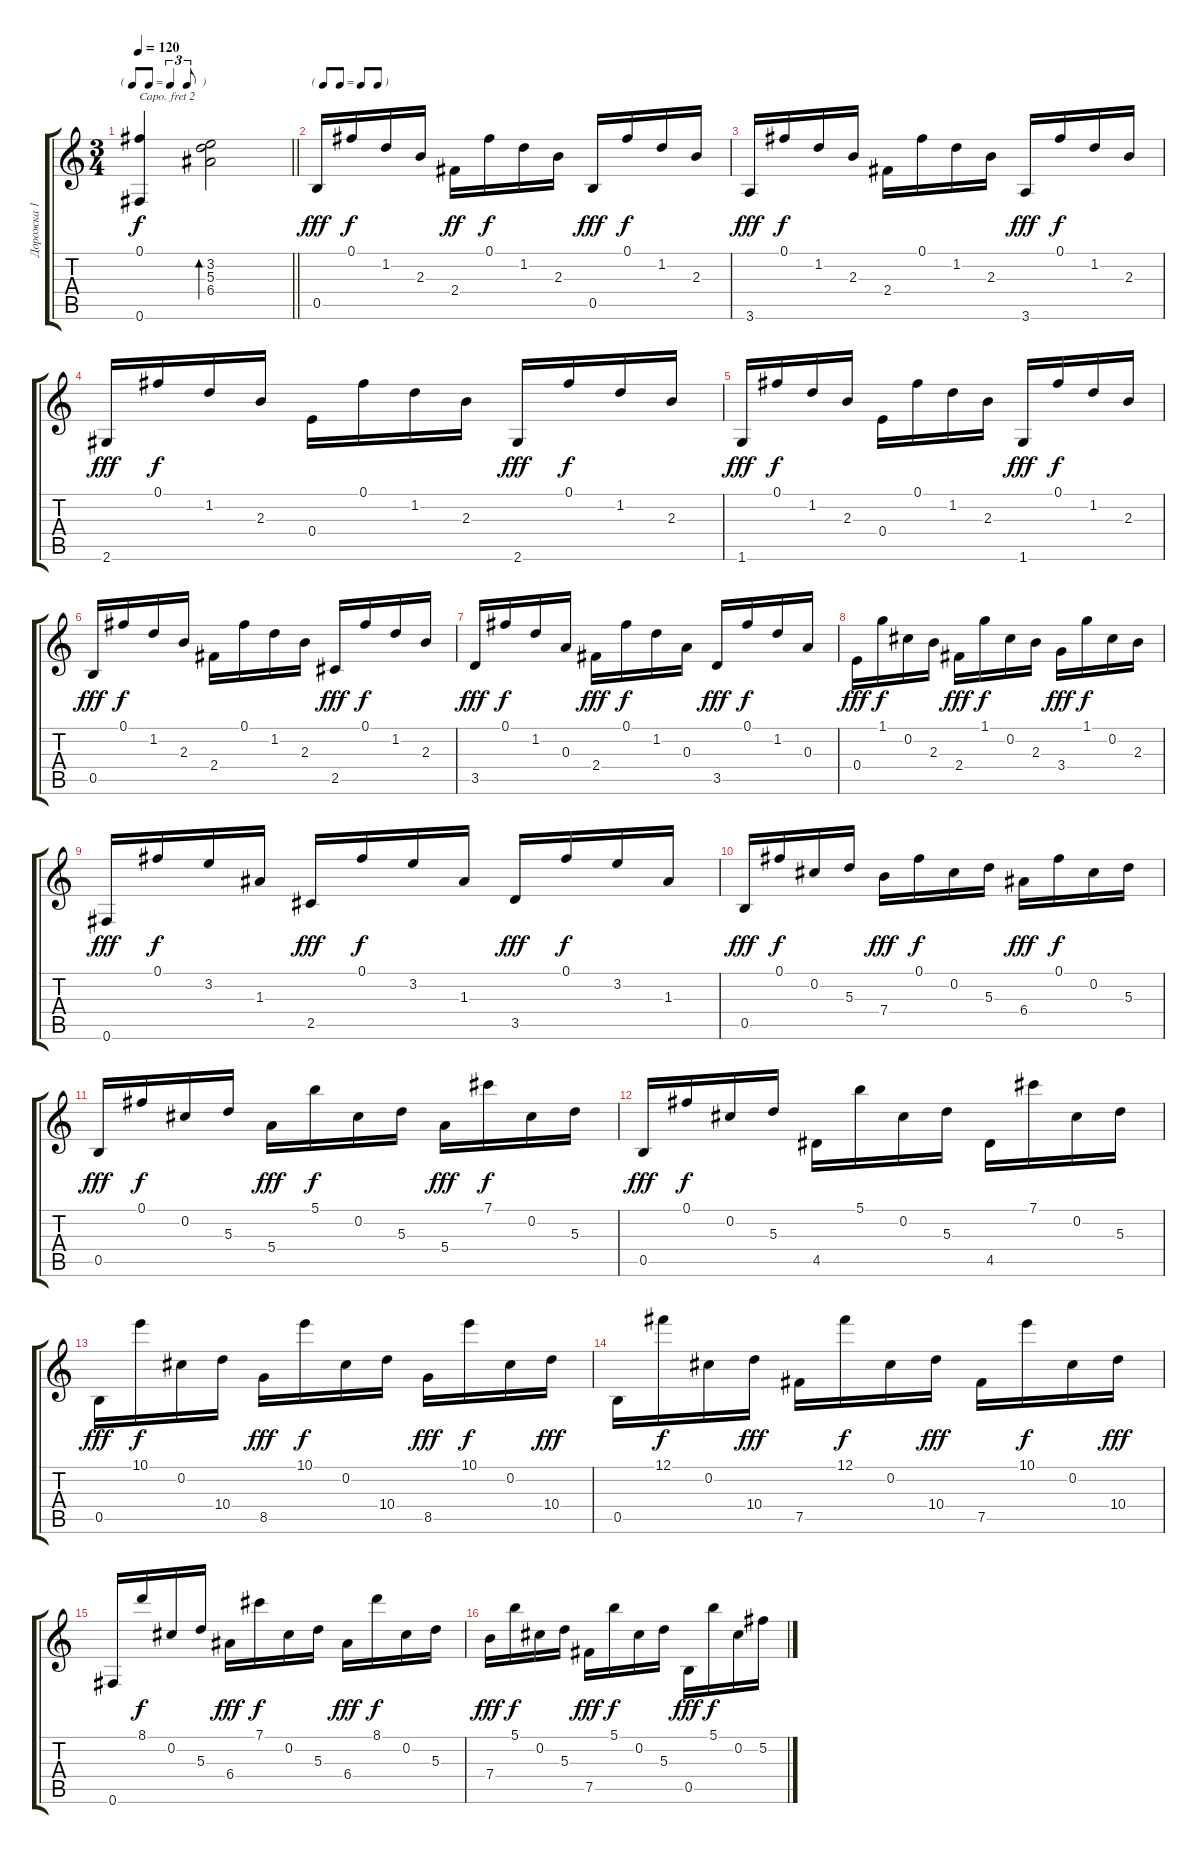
\track ("Дорожка 1" "Дорожка 1") {instrument acousticguitarnylon}
\staff {score tabs}
\capo 2
\tuning (E4 B3 G3 D3 A2 E2) {hide}
\ts (3 4)
\tf triplet8th
\tempo 120
\clef g2
\barLineRight lightlight
\ks c
(0.1 0.6).4{dy f} (3.2 5.3 6.4).2{bd 60} |
\tf none
\section ("" "")
0.5.16{dy fff} 0.1.16{dy f} 1.2.16 2.3.16 2.4.16{dy ff} 0.1.16{dy f} 1.2.16 2.3.16 0.5.16{dy fff} 0.1.16{dy f} 1.2.16 2.3.16 |
3.6.16{dy fff} 0.1.16{dy f} 1.2.16 2.3.16 2.4.16 0.1.16 1.2.16 2.3.16 3.6.16{dy fff} 0.1.16{dy f} 1.2.16 2.3.16 |
2.6.16{dy fff} 0.1.16{dy f} 1.2.16 2.3.16 0.4.16 0.1.16 1.2.16 2.3.16 2.6.16{dy fff} 0.1.16{dy f} 1.2.16 2.3.16 |
1.6.16{dy fff} 0.1.16{dy f} 1.2.16 2.3.16 0.4.16 0.1.16 1.2.16 2.3.16 1.6.16{dy fff} 0.1.16{dy f} 1.2.16 2.3.16 |
0.5.16{dy fff} 0.1.16{dy f} 1.2.16 2.3.16 2.4.16 0.1.16 1.2.16 2.3.16 2.5.16{dy fff} 0.1.16{dy f} 1.2.16 2.3.16 |
3.5.16{dy fff} 0.1.16{dy f} 1.2.16 0.3.16 2.4.16{dy fff} 0.1.16{dy f} 1.2.16 0.3.16 3.5.16{dy fff} 0.1.16{dy f} 1.2.16 0.3.16 |
0.4.16{dy fff} 1.1.16{dy f} 0.2.16 2.3.16 2.4.16{dy fff} 1.1.16{dy f} 0.2.16 2.3.16 3.4.16{dy fff} 1.1.16{dy f} 0.2.16 2.3.16 |
0.6.16{dy fff} 0.1.16{dy f} 3.2.16 1.3.16 2.5.16{dy fff} 0.1.16{dy f} 3.2.16 1.3.16 3.5.16{dy fff} 0.1.16{dy f} 3.2.16 1.3.16 |
0.5.16{dy fff} 0.1.16{dy f} 0.2.16 5.3.16 7.4.16{dy fff} 0.1.16{dy f} 0.2.16 5.3.16 6.4.16{dy fff} 0.1.16{dy f} 0.2.16 5.3.16 |
0.5.16{dy fff} 0.1.16{dy f} 0.2.16 5.3.16 5.4.16{dy fff} 5.1.16{dy f} 0.2.16 5.3.16 5.4.16{dy fff} 7.1.16{dy f} 0.2.16 5.3.16 |
0.5.16{dy fff} 0.1.16{dy f} 0.2.16 5.3.16 4.5.16 5.1.16 0.2.16 5.3.16 4.5.16 7.1.16 0.2.16 5.3.16 |
0.5.16{dy fff} 10.1.16{dy f} 0.2.16 10.4.16 8.5.16{dy fff} 10.1.16{dy f} 0.2.16 10.4.16 8.5.16{dy fff} 10.1.16{dy f} 0.2.16 10.4.16{dy fff} |
0.5.16 12.1.16{dy f} 0.2.16 10.4.16{dy fff} 7.5.16 12.1.16{dy f} 0.2.16 10.4.16{dy fff} 7.5.16 10.1.16{dy f} 0.2.16 10.4.16{dy fff} |
0.6.16 8.1.16{dy f} 0.2.16 5.3.16 6.4.16{dy fff} 7.1.16{dy f} 0.2.16 5.3.16 6.4.16{dy fff} 8.1.16{dy f} 0.2.16 5.3.16 |
7.4.16{dy fff} 5.1.16{dy f} 0.2.16 5.3.16 7.5.16{dy fff} 5.1.16{dy f} 0.2.16 5.3.16 0.5.16{dy fff} 5.1.16{dy f} 0.2.16 5.2.16
